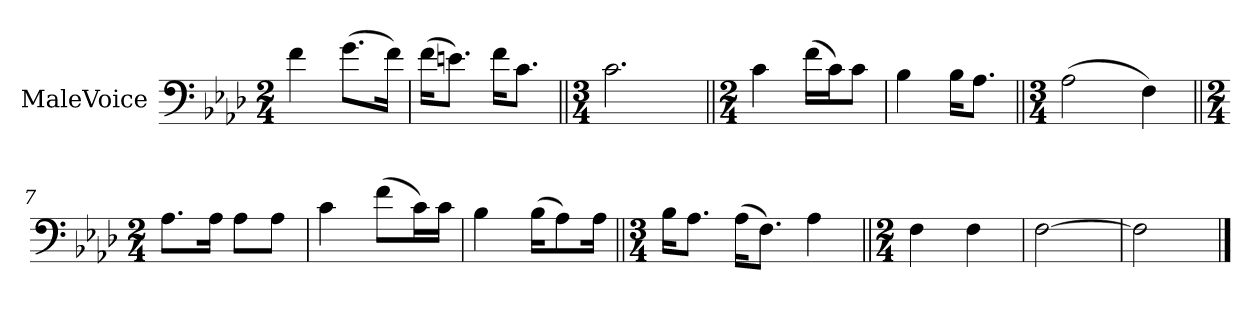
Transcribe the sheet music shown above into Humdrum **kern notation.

**kern
*part1
*staff1
*I"MaleVoice
*clefF4
*k[b-e-a-d-]
*M2/4
*MM92
=
4f
(8.g\L
16f\Jk)
=2
(16f\KL
8.en\J)
16f\KL
8.c\J
=3||
*M3/4
2.c
=4||
*M2/4
4c
(16f\LL
16c\J)
8c\J
=5
4B-
16B-\KL
8.A-\J
=6||
*M3/4
(2A-
4F)
=7||
*M2/4
8.A-\L
16A-\Jk
8A-\L
8A-\J
=8
4c
(8f\L
16c\L)
16c\JJ
=9
4B-
(16B-\KL
8A-\)
16A-\Jk
=10||
*M3/4
16B-\KL
8.A-\J
(16A-\KL
8.F\J)
4A-
=11||
*M2/4
4F
4F
=12
[2F
=13
2F]
==
*-
